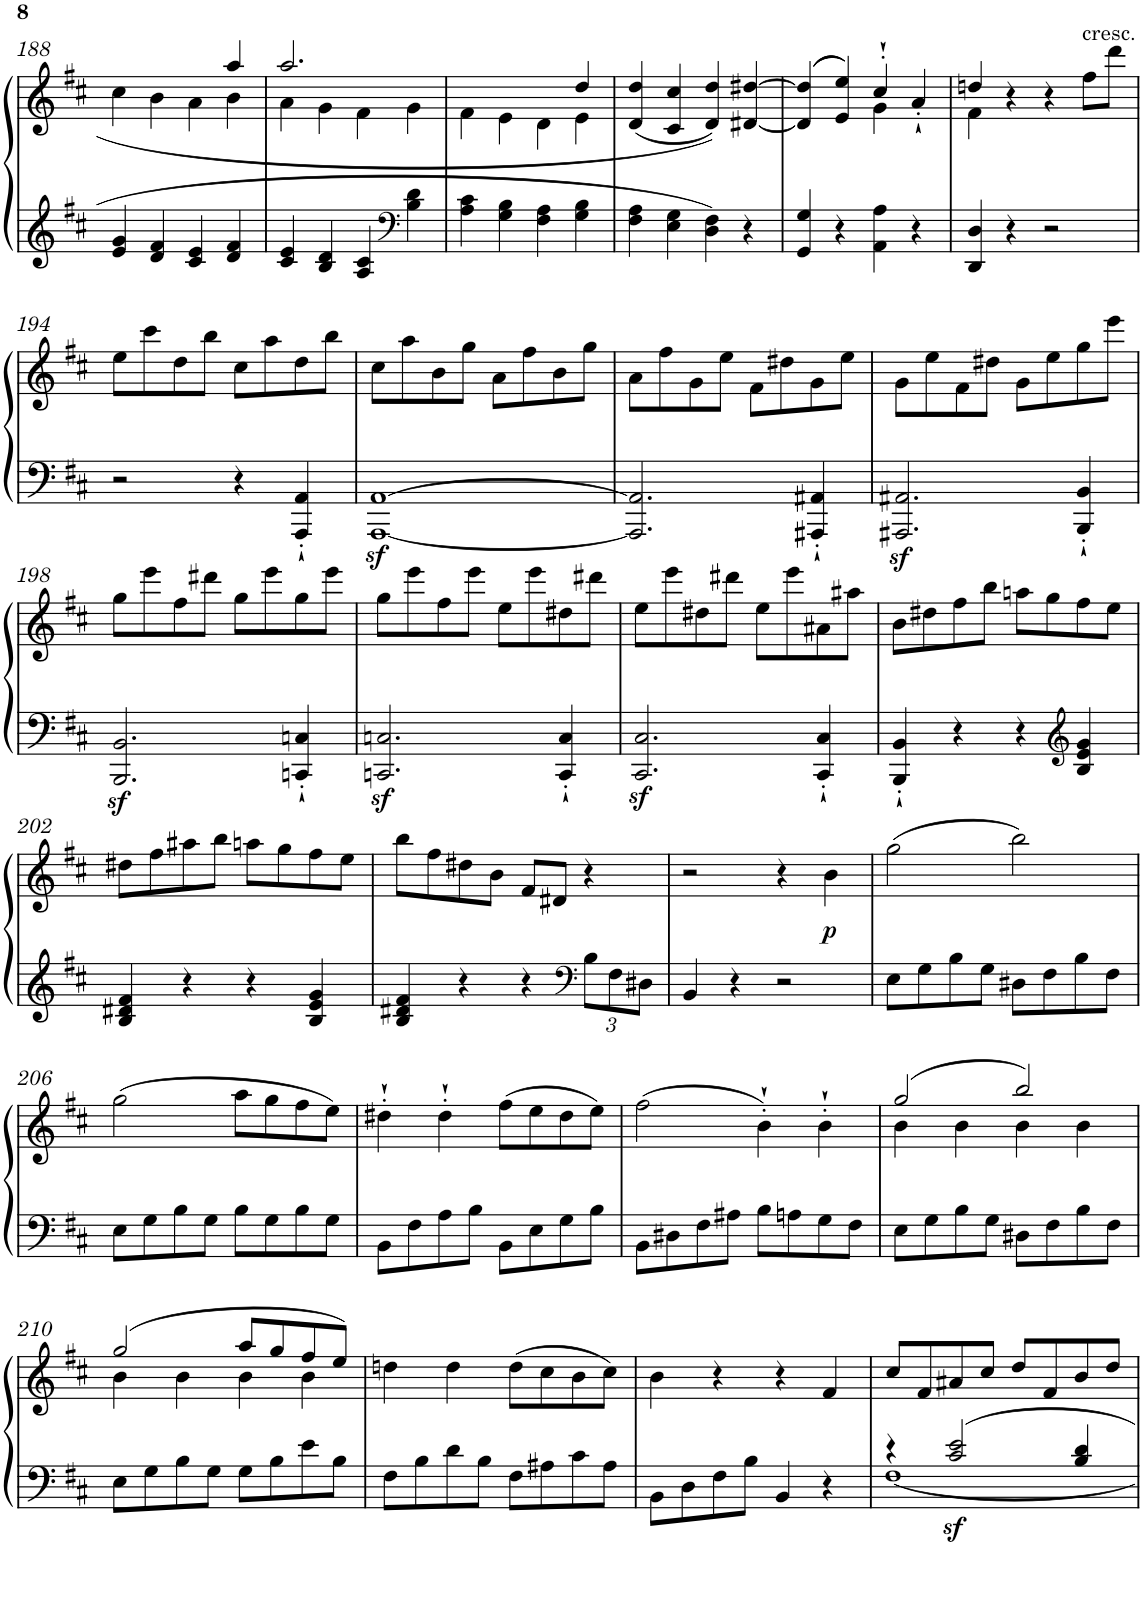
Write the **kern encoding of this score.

**kern	**kern	**dynam
*part1	*part1	*part1
*staff2	*staff1	*staff1/2
*I"Piano	*	*
*I'Pno	*	*
!!LO:PB:g=z
*clefG2	*clefG2	*
*k[f#c#]	*k[f#c#]	*
*M2/2	*M2/2	*
*met(c|)	*met(c|)	*
=188	=188	=188
*	*^	*
4e/ 4g/	4cc#\	2.ryy	.
4d/ 4f#/	4b\	.	.
4c#/ 4e/	4a\	.	.
4d/ 4f#/	4b\	4aa/	.
=189	=189	=189	=189
4c#/ 4e/	4a\	2.aa/	.
4B/ 4d/	4g\	.	.
4A/ 4c#/	4f#\	.	.
*clefF4	*	*	*
4B\ 4d\	4g\	4ryy	.
=190	=190	=190	=190
4A\ 4c#\	4f#\	2.ryy	.
4G\ 4B\	4e\	.	.
4F#\ 4A\	4d\	.	.
4G\ 4B\	4e\	4dd/	.
*	*v	*v	*
=191	=191	=191
4F#\ 4A\	(<4d/ 4dd/	.
4E\ 4G\	4c#/ 4cc#/	.
4D\ 4F#\	4d/ 4dd/)	.
4r	[4d#X/ [4dd#X/	.
=192	=192	=192
*	*^	*
4GG/ 4G/	(>(>4d#/] 4dd#/]	2ryy	.
4r	4e/ 4ee/))	.	.
4AA\ 4A\	4cc#'`/	4g\	.
4r	4a'`/	4ryy	.
=193	=193	=193	=193
4DD/ 4D/	4ddn/	4f#\	.
4r	4r	2.ryy	.
2r	4r	.	.
!	!LO:TX:a:t=cresc.	!	!
.	8ff#\L	.	.
.	8ddd\J	.	.
*	*v	*v	*
!!LO:LB:g=z
=194	=194	=194
2r	8ee\L	.
.	8ccc#\	.
.	8dd\	.
.	8bb\J	.
4r	8cc#\L	.
.	8aa\	.
4AAA/'` 4AA/'`	8dd\	.
.	8bb\J	.
=195	=195	=195
[1AAAz< [1AAz<	8cc#\L	.
.	8aa\	.
.	8b\	.
.	8gg\J	.
.	8a\L	.
.	8ff#\	.
.	8b\	.
.	8gg\J	.
=196	=196	=196
2.AAA/] 2.AA/]	8a\L	.
.	8ff#\	.
.	8g\	.
.	8ee\J	.
.	8f#\L	.
.	8dd#X\	.
4AAA#X/'` 4AA#X/'`	8g\	.
.	8ee\J	.
=197	=197	=197
2.AAA#X/z< 2.AA#X/z<	8g\L	.
.	8ee\	.
.	8f#\	.
.	8dd#X\J	.
.	8g\L	.
.	8ee\	.
4BBB/'` 4BB/'`	8gg\	.
.	8eee\J	.
!!LO:LB:g=z
=198	=198	=198
2.BBB/z< 2.BB/z<	8gg\L	.
.	8eee\	.
.	8ff#\	.
.	8ddd#X\J	.
.	8gg\L	.
.	8eee\	.
4CCn/'` 4Cn/'`	8gg\	.
.	8eee\J	.
=199	=199	=199
2.CCn/z< 2.Cn/z<	8gg\L	.
.	8eee\	.
.	8ff#\	.
.	8eee\J	.
.	8ee\L	.
.	8eee\	.
4CC/'` 4C/'`	8dd#X\	.
.	8ddd#X\J	.
=200	=200	=200
2.CC#/z< 2.C#/z<	8ee\L	.
.	8eee\	.
.	8dd#X\	.
.	8ddd#X\J	.
.	8ee\L	.
.	8eee\	.
4CC#/'` 4C#/'`	8a#X\	.
.	8aa#X\J	.
=201	=201	=201
4BBB/'` 4BB/'`	8b\L	.
.	8dd#X\	.
4r	8ff#\	.
.	8bb\J	.
4r	8aan\L	.
.	8gg\	.
*clefG2	*	*
4B/ 4e/ 4g/	8ff#\	.
.	8ee\J	.
!!LO:LB:g=z
=202	=202	=202
4B/ 4d#X/ 4f#/	8dd#X\L	.
.	8ff#\	.
4r	8aa#X\	.
.	8bb\J	.
4r	8aan\L	.
.	8gg\	.
4B/ 4e/ 4g/	8ff#\	.
.	8ee\J	.
=203	=203	=203
4B/ 4d#X/ 4f#/	8bb\L	.
.	8ff#\	.
4r	8dd#X\	.
.	8b\J	.
4r	8f#/L	.
.	8d#X/J	.
*clefF4	*	*
*Xbrackettup	*	*
12B\L	4r	.
12F#\	.	.
12D#X\J	.	.
=204	=204	=204
4BB/	2r	.
4r	.	.
2r	4r	.
!	!	!LO:DY:b
.	4b\	p
=205	=205	=205
8E\L	(>2gg\	.
8G\	.	.
8B\	.	.
8G\J	.	.
8D#X\L	2bb\)	.
8F#\	.	.
8B\	.	.
8F#\J	.	.
!!LO:LB:g=z
=206	=206	=206
8E\L	(>2gg\	.
8G\	.	.
8B\	.	.
8G\J	.	.
8B\L	8aa\L	.
8G\	8gg\	.
8B\	8ff#\	.
8G\J	8ee\J)	.
=207	=207	=207
8BB\L	4dd#X'`\	.
8F#\	.	.
8A\	4dd#'`\	.
8B\J	.	.
8BB\L	(>8ff#\L	.
8E\	8ee\	.
8G\	8dd#\	.
8B\J	8ee\J)	.
=208	=208	=208
8BB\L	(>2ff#\	.
8D#X\	.	.
8F#\	.	.
8A#X\J	.	.
8B\L	4b'`\)	.
8An\	.	.
8G\	4b'`\	.
8F#\J	.	.
=209	=209	=209
*	*^	*
8E\L	(>2gg/	4b\	.
8G\	.	.	.
8B\	.	4b\	.
8G\J	.	.	.
8D#X\L	2bb/)	4b\	.
8F#\	.	.	.
8B\	.	4b\	.
8F#\J	.	.	.
!!LO:LB:g=z	!!
=210	=210	=210	=210
8E\L	(>2gg/	4b\	.
8G\	.	.	.
8B\	.	4b\	.
8G\J	.	.	.
8G\L	8aa/L	4b\	.
8B\	8gg/	.	.
8e\	8ff#/	4b\	.
8B\J	8ee/J)	.	.
*	*v	*v	*
=211	=211	=211
8F#\L	4ddn\	.
8B\	.	.
8d\	4dd\	.
8B\J	.	.
8F#\L	(>8dd\L	.
8A#X\	8cc#\	.
8c#\	8b\	.
8A#\J	8cc#\J)	.
=212	=212	=212
8BB\L	4b\	.
8D\	.	.
8F#\	4r	.
8B\J	.	.
4BB/	4r	.
4r	4f#/	.
=213	=213	=213
*^	*	*
4r	[1F#	8cc#/L	.
.	.	8f#/	.
!	!	!	!LO:DY:b=2
2c#/ 2e/	.	8a#X/	sf
.	.	8cc#/J	.
.	.	8dd/L	.
.	.	8f#/	.
4B/ 4d/	.	8b/	.
.	.	8dd/J	.
*v	*v	*	*
=	=	=
*-	*-	*-
